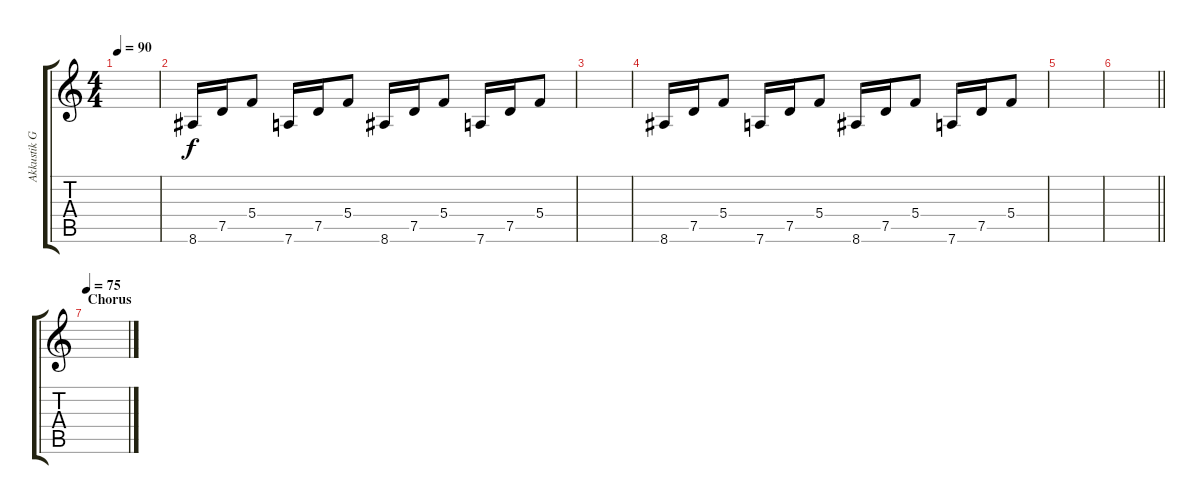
\track ("Akkustik Guitar" "Akkustik G") {instrument acousticguitarnylon}
\staff {score tabs}
\tuning (D4 A3 F3 C3 G2 D2) {hide}
\ts (4 4)
\tempo 90
\clef g2
\ks c
|
8.6.16 7.5.16 5.4.8 7.6.16 7.5.16 5.4.8 8.6.16 7.5.16 5.4.8 7.6.16 7.5.16 5.4.8 |
|
8.6.16 7.5.16 5.4.8 7.6.16 7.5.16 5.4.8 8.6.16 7.5.16 5.4.8 7.6.16 7.5.16 5.4.8 |
|
\barLineRight lightlight
|
\section ("" "Chorus")
\tempo 75
